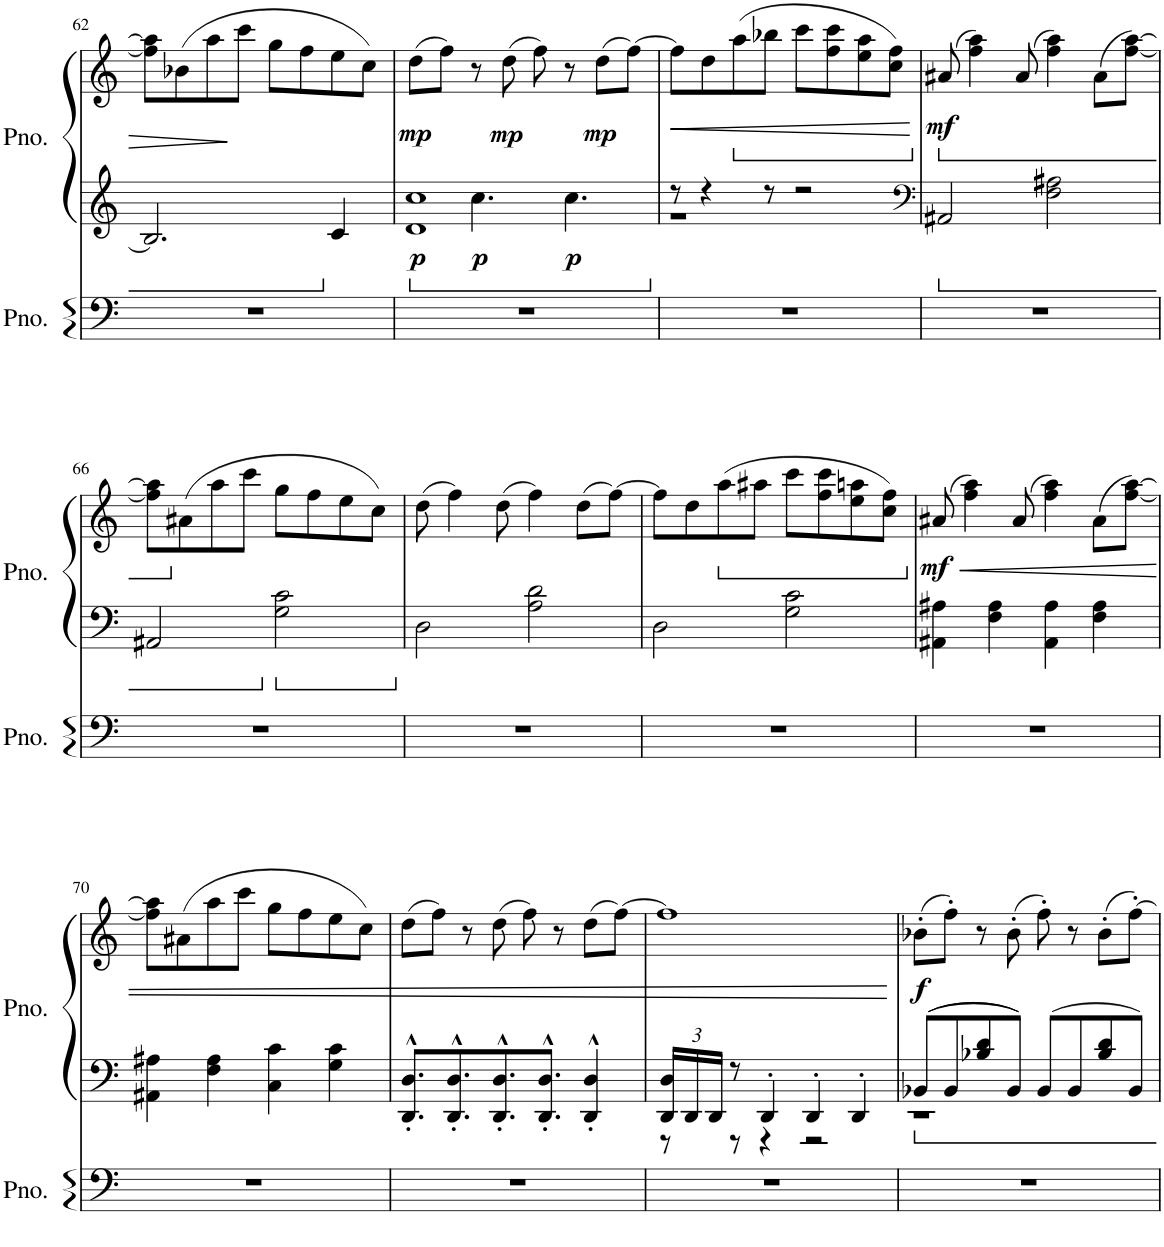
**kern	**kern	**kern	**dynam
*part2	*part1	*part1	*part1
*staff3	*staff2	*staff1	*staff1/2
*I"Piano	*I"Piano	*	*
*I'Pno.	*I'Pno.	*	*
!!LO:PB:g=z
*clefF4	*clefG2	*clefG2	*
*k[]	*k[]	*k[]	*
*M4/4	*M4/4	*M4/4	*
=62	=62	=62	=62
1r	2.B-/]	8ff\] 8aa\]L	.
.	.	(8b-X\	.
.	.	8aa\	.
.	.	8ccc\J	.
.	.	8gg\L	.
.	.	8ff\	.
.	4c/	8ee\	.
.	.	8cc\J)	.
=63	=63	=63	=63
*	*^	*	*
!	!	!	!	!LO:DY:b=2
!	!	!	!	!LO:DY:n=1:b
1r	1d 1cc	4ryy	(8dd\L	p mp
.	.	.	8ff\J)	.
!	!	!	!	!LO:DY:n=2:b=2
.	.	4.cc\	8r	p
!	!	!	!	!LO:DY:n=3:b
.	.	.	(8dd\	mp
.	.	.	8ff\)	.
!	!	!	!	!LO:DY:n=4:b=2
.	.	4.cc\	8r	p
!	!	!	!	!LO:DY:n=5:b
.	.	.	(8dd\L	mp
.	.	.	[8ff\J)	.
=64	=64	=64	=64	=64
!	!	!	!	!LO:HP:b
1r	8r	1r	8ff\L]	<
.	4r	.	8dd\	.
*	*	*	*ped	*
.	.	.	(8aa\	.
.	8r	.	8bb-X\J	.
.	2r	.	8ccc\L	.
.	.	.	8ff\ 8ccc\	.
.	.	.	8ee\ 8aa\	.
.	.	.	8cc\ 8ff\J)	.
*	*v	*v	*	*
.	.	.	[
=65	=65	=65	=65
*	*clefF4	*	*
*	*	*Xped	*
*	*	*ped	*
!	!	!	!LO:DY:b
1r	2AA#X/	(8a#X/	mf
.	.	4ff\ 4aa\)	.
.	.	(8a#/	.
.	2F\ 2A#X\	4ff\ 4aa\)	.
.	.	(8a#\L	.
.	.	[8ff\ [8aa\J)	.
!!LO:LB:g=z
=66	=66	=66	=66
1r	2AA#X/	8ff\] 8aa\]L	.
*	*	*Xped	*
.	.	(8a#X\	.
.	.	8aa\	.
.	.	8ccc\J	.
.	2G\ 2c\	8gg\L	.
.	.	8ff\	.
.	.	8ee\	.
.	.	8cc\J)	.
=67	=67	=67	=67
1r	2D\	(8dd\	.
.	.	4ff\)	.
.	.	(8dd\	.
.	2A\ 2d\	4ff\)	.
.	.	(8dd\L	.
.	.	[8ff\J)	.
=68	=68	=68	=68
1r	2D\	8ff\L]	.
.	.	8dd\	.
*	*	*ped	*
.	.	(8aa\	.
.	.	8aa#X\J	.
.	2G\ 2c\	8ccc\L	.
.	.	8ff\ 8ccc\	.
.	.	8ee\ 8aan\	.
.	.	8cc\ 8ff\J)	.
=69	=69	=69	=69
*	*	*Xped	*
!	!	!	!LO:HP:b
!	!	!	!LO:DY:n=1:b
1r	4AA#X\ 4A#X\	(8a#X/	< mf
.	.	4ff\ 4aa\)	.
.	4F\ 4A#\	.	.
.	.	(8a#/	.
.	4AA#\ 4A#\	4ff\ 4aa\)	.
.	4F\ 4A#\	(8a#\L	.
.	.	[8ff\ [8aa\J)	.
!!LO:LB:g=z
=70	=70	=70	=70
1r	4AA#X\ 4A#X\	8ff\] 8aa\]L	.
.	.	(8a#X\	.
.	4F\ 4A#\	8aa\	.
.	.	8ccc\J	.
.	4C\ 4c\	8gg\L	.
.	.	8ff\	.
.	4G\ 4c\	8ee\	.
.	.	8cc\J)	.
=71	=71	=71	=71
1r	8.DD/'^^ 8.D/'^^L	(8dd\L	.
.	.	8ff\J)	.
.	8.DD/'^^ 8.D/'^^	.	.
.	.	8r	.
.	8.DD/'^^ 8.D/'^^	(8dd\	.
.	.	8ff\)	.
.	8.DD/'^^ 8.D/'^^J	.	.
.	.	8r	.
.	4DD/'^^ 4D/'^^	(8dd\L	.
.	.	[8ff\J)	.
=72	=72	=72	=72
*	*Xbrackettup	*	*
*	*^	*	*
1r	24DD/ 24D/LL	8r	1ff]	.
.	24DD/	.	.	.
.	24DD/JJ	.	.	.
.	8r	8r	.	.
.	4DD'/	4r	.	.
.	4DD'/	2r	.	.
.	4DD'/	.	.	.
*	*v	*v	*	*
.	.	.	[
=73	=73	=73	=73
*	*^	*	*
!	!	!	!	!LO:DY:b
1r	8BB-X/L	1r	(8b-X'\L	f
.	8BB-/	.	8ff'\J)	.
.	8B-X/ 8d/	.	8r	.
.	8BB-/J	.	(8b-'\	.
.	8BB-/L	.	8ff'\)	.
.	8BB-/	.	8r	.
.	8B-/ 8d/	.	(8b-'\L	.
.	8BB-/J	.	[8ff'\J)	.
*	*v	*v	*	*
=	=	=	=
*-	*-	*-	*-
